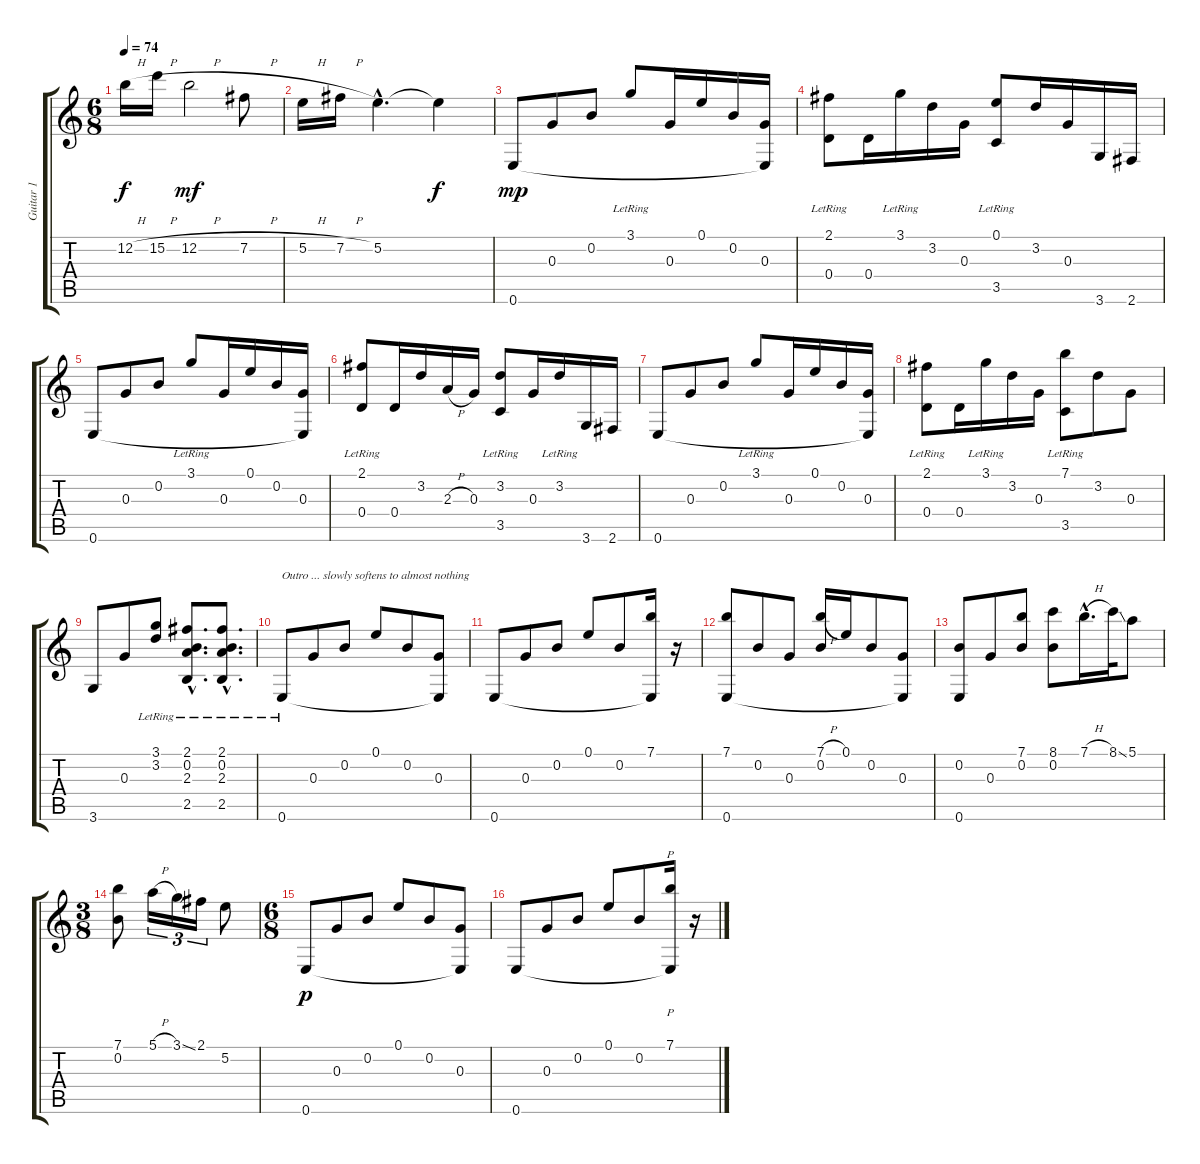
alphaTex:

\track ("Guitar 1" "Guitar 1") {instrument acousticguitarsteel}
\staff {score tabs}
\tuning (E4 B3 G3 D3 A2 E2) {hide}
\ts (6 8)
\tempo 74
\clef g2
\ks c
12.2{h}.16{dy f} 15.2{h}.16 12.2{h}.2{dy mf} 7.2{h}.8 |
5.2{h}.16 7.2{h}.16 5.2{hac}.4{d} 5.2{t}.4{dy f} |
0.6.8{dy mp} 0.3.8 0.2.8 3.1{lr}.8 0.3.16 0.1.16 0.2.16 (0.3 0.6{t}).16 |
(2.1{lr} 0.4).8 0.4.16 3.1{lr}.16 3.2.16 0.3.16 (0.1{lr} 3.5).8 3.2.16 0.3.16 3.6.16 2.6.16 |
0.6.8 0.3.8 0.2.8 3.1{lr}.8 0.3.16 0.1.16 0.2.16 (0.3 0.6{t}).16 |
(2.1{lr} 0.4).8 0.4.16 3.2.16 2.3{h}.16 0.3.16 (3.2{lr} 3.5).8 0.3.16 3.2{lr}.16 3.6.16 2.6.16 |
0.6.8 0.3.8 0.2.8 3.1{lr}.8 0.3.16 0.1.16 0.2.16 (0.3 0.6{t}).16 |
(2.1{lr} 0.4).8 0.4.16 3.1{lr}.16 3.2.16 0.3.16 (7.1{lr} 3.5).8 3.2.8 0.3.8 |
3.6.8 0.3.8 (3.1{lr} 3.2).8 (2.1{hac lr} 0.2{hac} 2.3{hac} 2.5{hac}).8{d} (2.1{hac lr} 0.2{hac} 2.3{hac} 2.5{hac}).8{d} |
0.6{lr}.8{txt "Outro ... slowly softens to almost nothing "} 0.3.8 0.2.8 0.1.8 0.2.8 (0.3 0.6{t}).8 |
0.6.8 0.3.8 0.2.8 0.1.8 0.2.8 (7.1 0.6{t}).16 r.16 |
(7.1 0.6).8 0.2.8 0.3.8 (7.1{h} 0.2).16 0.1.16 0.2.8 (0.3 0.6{t}).8 |
(0.2 0.6).8 0.3.8 (7.1 0.2).8 (8.1 0.2).8 7.1{h hac}.16{d} 8.1{ss}.32 5.1.8 |
\ts (3 8)
(7.1 0.2).8 5.1{h}.16{tu (3 2)} 3.1{ss}.16{tu (3 2)} 2.1.16{tu (3 2)} 5.2.8 |
\ts (6 8)
0.6.8{dy p} 0.3.8 0.2.8 0.1.8 0.2.8 (0.3 0.6{t}).8 |
0.6.8 0.3.8 0.2.8 0.1.8 0.2.8 (7.1 0.6{t}).16{p} r.16
